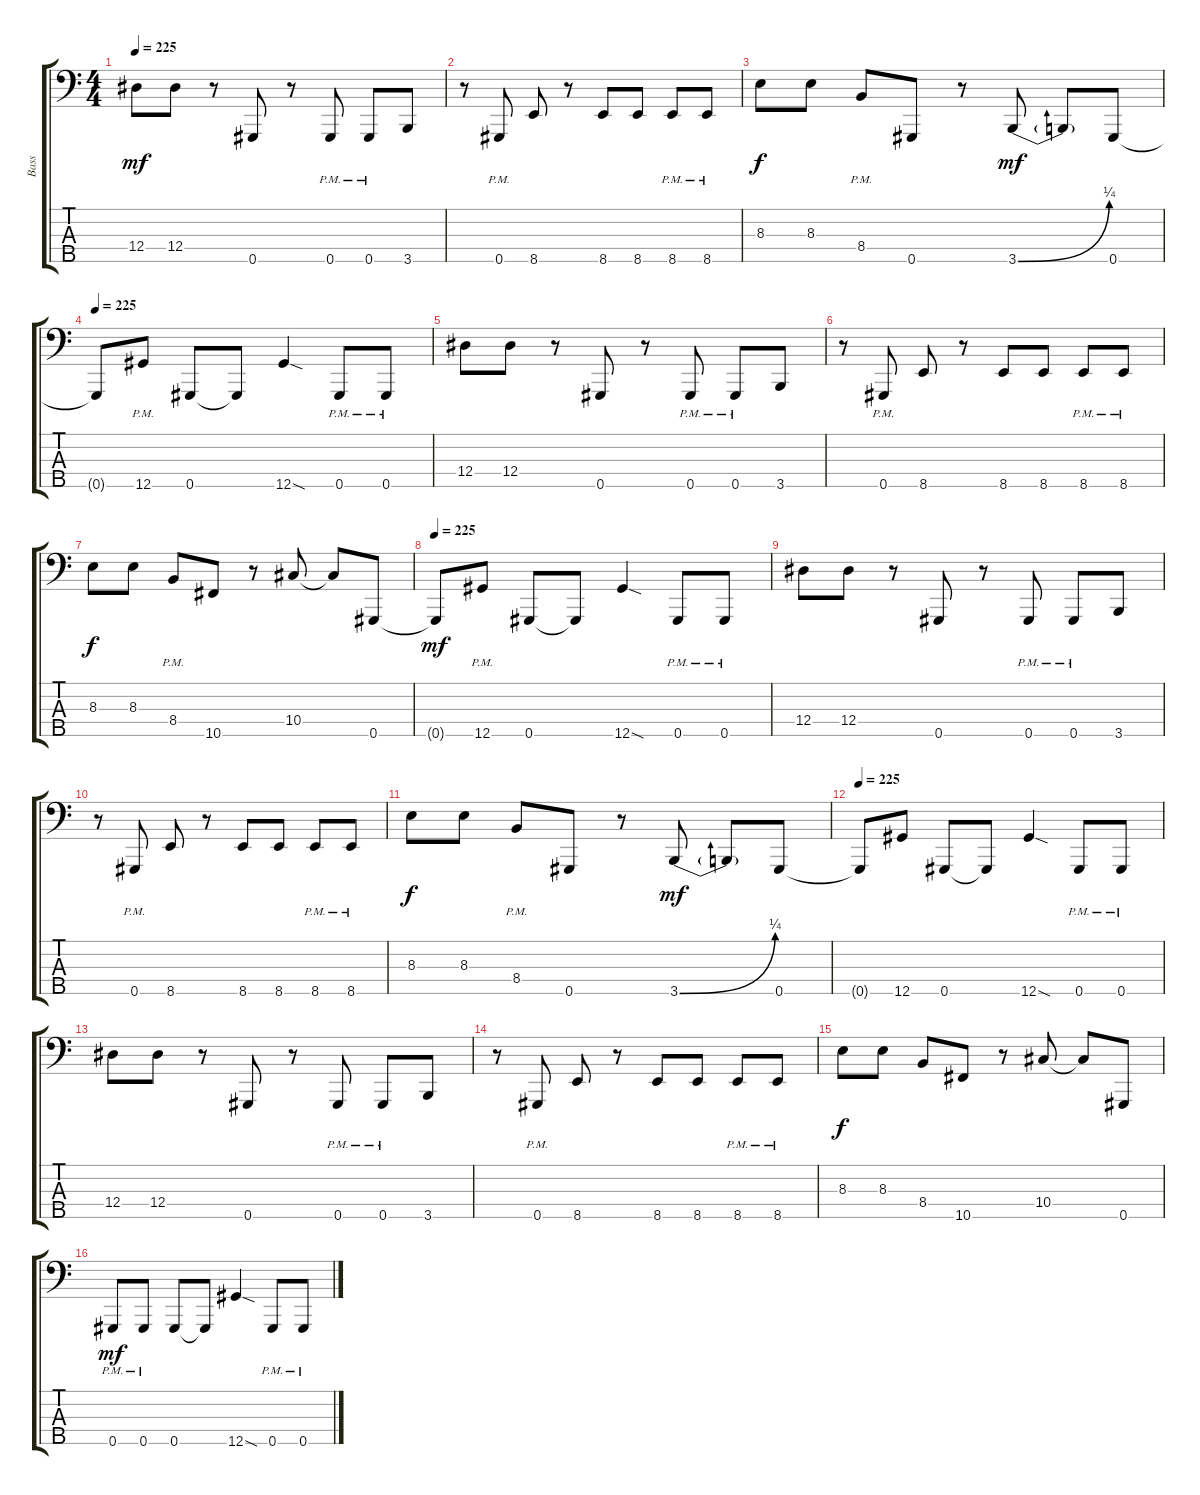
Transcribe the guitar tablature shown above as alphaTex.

\track ("Bass" "Bass") {instrument electricbassfinger}
\staff {score tabs}
\tuning (Eb2 Db2 Ab1 Eb1 Ab0) {hide}
\ts (4 4)
\tempo 225
\clef f4
\ks c
12.4.8{dy mf} 12.4.8 r.8 0.5.8 r.8 0.5{pm}.8 0.5{pm}.8 3.5.8 |
r.8 0.5{pm}.8 8.5.8 r.8 8.5.8 8.5.8 8.5{pm}.8 8.5{pm}.8 |
8.3.8{dy f} 8.3.8 8.4{pm}.8 0.5.8 r.8 3.5{be (bend 0 0 60 1)}.8{dy mf} 3.5{t}.8 0.5.8 |
\tempo 225
0.5{t}.8 12.5{pm}.8 0.5.8 0.5{t}.8 12.5{sod}.4 0.5{pm}.8 0.5{pm}.8 |
12.4.8 12.4.8 r.8 0.5.8 r.8 0.5{pm}.8 0.5{pm}.8 3.5.8 |
r.8 0.5{pm}.8 8.5.8 r.8 8.5.8 8.5.8 8.5{pm}.8 8.5{pm}.8 |
8.3.8{dy f} 8.3.8 8.4{pm}.8 10.5.8 r.8 10.4.8 10.4{t}.8 0.5.8 |
\tempo 225
0.5{t}.8{dy mf} 12.5{pm}.8 0.5.8 0.5{t}.8 12.5{sod}.4 0.5{pm}.8 0.5{pm}.8 |
12.4.8 12.4.8 r.8 0.5.8 r.8 0.5{pm}.8 0.5{pm}.8 3.5.8 |
r.8 0.5{pm}.8 8.5.8 r.8 8.5.8 8.5.8 8.5{pm}.8 8.5{pm}.8 |
8.3.8{dy f} 8.3.8 8.4{pm}.8 0.5.8 r.8 3.5{be (bend 0 0 60 1)}.8{dy mf} 3.5{t}.8 0.5.8 |
\tempo 225
0.5{t}.8 12.5.8 0.5.8 0.5{t}.8 12.5{sod}.4 0.5{pm}.8 0.5{pm}.8 |
12.4.8 12.4.8 r.8 0.5.8 r.8 0.5{pm}.8 0.5{pm}.8 3.5.8 |
r.8 0.5{pm}.8 8.5.8 r.8 8.5.8 8.5.8 8.5{pm}.8 8.5{pm}.8 |
8.3.8{dy f} 8.3.8 8.4.8 10.5.8 r.8 10.4.8 10.4{t}.8 0.5.8 |
0.5{pm}.8{dy mf} 0.5{pm}.8 0.5.8 0.5{t}.8 12.5{sod}.4 0.5{pm}.8 0.5{pm}.8
